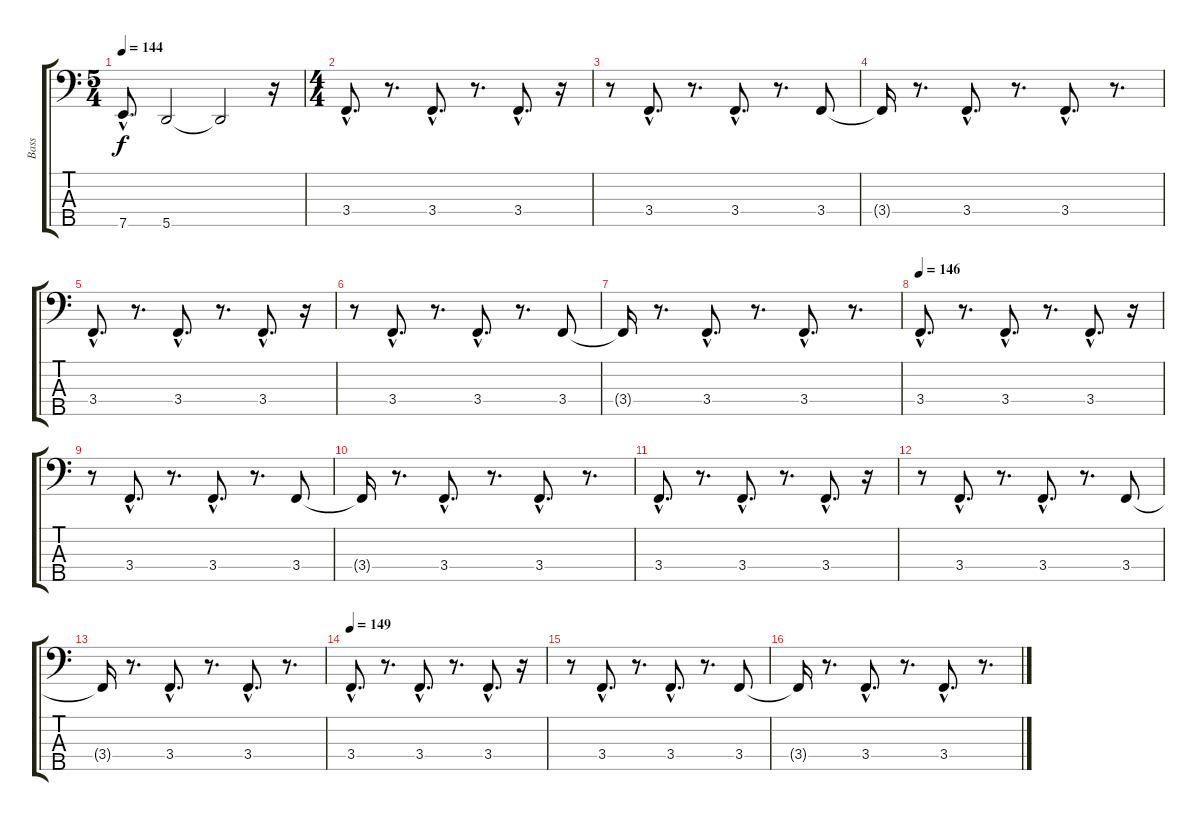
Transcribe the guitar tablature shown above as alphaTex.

\track ("Bass" "Bass") {instrument electricbassfinger}
\staff {score tabs}
\tuning (F2 C2 G1 D1 A0) {hide}
\ts (5 4)
\tempo 144
\clef f4
\ks c
7.5{hac}.8{d dy f} 5.5.2 5.5{t}.2 r.16 |
\ts (4 4)
3.4{hac}.8{d} r.8{d} 3.4{hac}.8{d} r.8{d} 3.4{hac}.8{d} r.16 |
r.8 3.4{hac}.8{d} r.8{d} 3.4{hac}.8{d} r.8{d} 3.4.8 |
3.4{t}.16 r.8{d} 3.4{hac}.8{d} r.8{d} 3.4{hac}.8{d} r.8{d} |
3.4{hac}.8{d} r.8{d} 3.4{hac}.8{d} r.8{d} 3.4{hac}.8{d} r.16 |
r.8 3.4{hac}.8{d} r.8{d} 3.4{hac}.8{d} r.8{d} 3.4.8 |
3.4{t}.16 r.8{d} 3.4{hac}.8{d} r.8{d} 3.4{hac}.8{d} r.8{d} |
\tempo 146
3.4{hac}.8{d} r.8{d} 3.4{hac}.8{d} r.8{d} 3.4{hac}.8{d} r.16 |
r.8 3.4{hac}.8{d} r.8{d} 3.4{hac}.8{d} r.8{d} 3.4.8 |
3.4{t}.16 r.8{d} 3.4{hac}.8{d} r.8{d} 3.4{hac}.8{d} r.8{d} |
3.4{hac}.8{d} r.8{d} 3.4{hac}.8{d} r.8{d} 3.4{hac}.8{d} r.16 |
r.8 3.4{hac}.8{d} r.8{d} 3.4{hac}.8{d} r.8{d} 3.4.8 |
3.4{t}.16 r.8{d} 3.4{hac}.8{d} r.8{d} 3.4{hac}.8{d} r.8{d} |
\tempo 149
3.4{hac}.8{d} r.8{d} 3.4{hac}.8{d} r.8{d} 3.4{hac}.8{d} r.16 |
r.8 3.4{hac}.8{d} r.8{d} 3.4{hac}.8{d} r.8{d} 3.4.8 |
3.4{t}.16 r.8{d} 3.4{hac}.8{d} r.8{d} 3.4{hac}.8{d} r.8{d}
